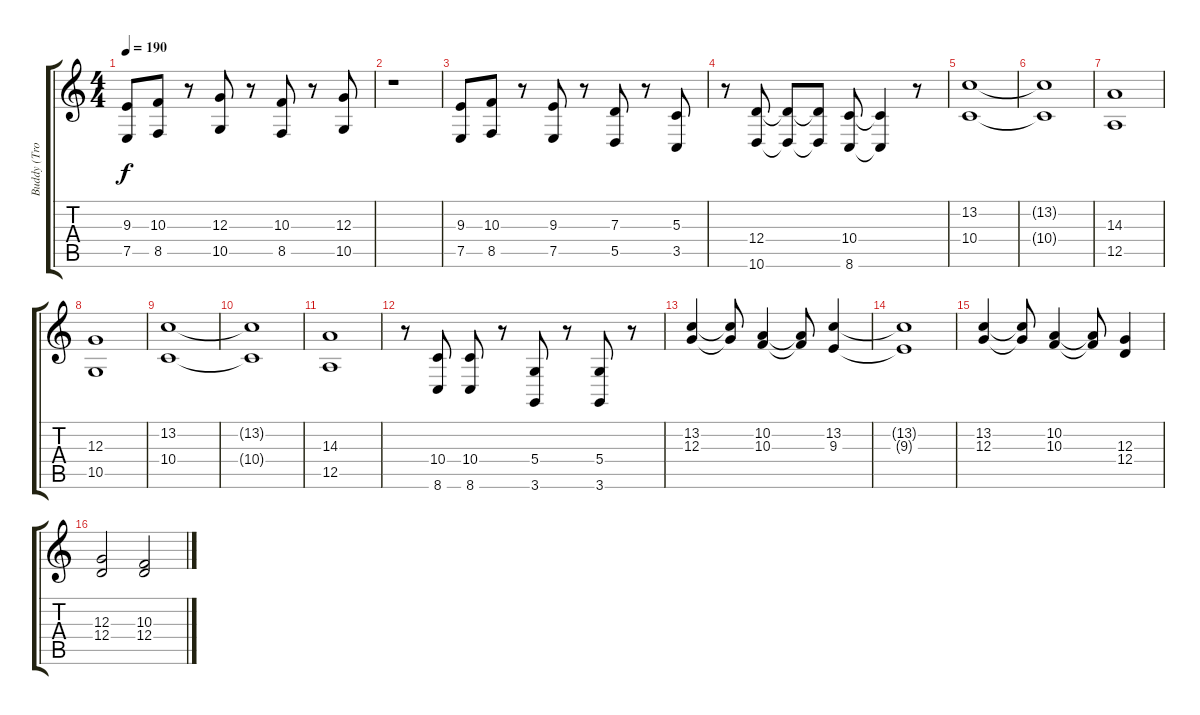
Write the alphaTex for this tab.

\track ("Buddy (Trombone) Derron (Sax)" "Buddy (Tro") {instrument trumpet}
\staff {score tabs}
\tuning (E4 B3 G3 D3 A2 E2) {hide}
\ts (4 4)
\tempo 190
\clef g2
\ks c
(9.3 7.5).8{dy f} (10.3 8.5).8 r.8 (12.3 10.5).8 r.8 (10.3 8.5).8 r.8 (12.3 10.5).8 |
r.1 |
(9.3 7.5).8 (10.3 8.5).8 r.8 (9.3 7.5).8 r.8 (7.3 5.5).8 r.8 (5.3 3.5).8 |
r.8 (12.4 10.6).8 (12.4{t} 10.6{t}).8 (12.4{t} 10.6{t}).8 (10.4 8.6).8 (10.4{t} 8.6{t}).4 r.8 |
(13.2 10.4).1 |
(13.2{t} 10.4{t}).1 |
(14.3 12.5).1 |
(12.3 10.5).1 |
(13.2 10.4).1 |
(13.2{t} 10.4{t}).1 |
(14.3 12.5).1 |
r.8 (10.4 8.6).8 (10.4 8.6).8 r.8 (5.4 3.6).8 r.8 (5.4 3.6).8 r.8 |
(13.2 12.3).4{volume 16} (13.2{t} 12.3{t}).8 (10.2 10.3).4 (10.2{t} 10.3{t}).8 (13.2 9.3).4 |
(13.2{t} 9.3{t}).1 |
(13.2 12.3).4 (13.2{t} 12.3{t}).8 (10.2 10.3).4 (10.2{t} 10.3{t}).8 (12.3 12.4).4 |
(12.3 12.4).2 (10.3 12.4).2
